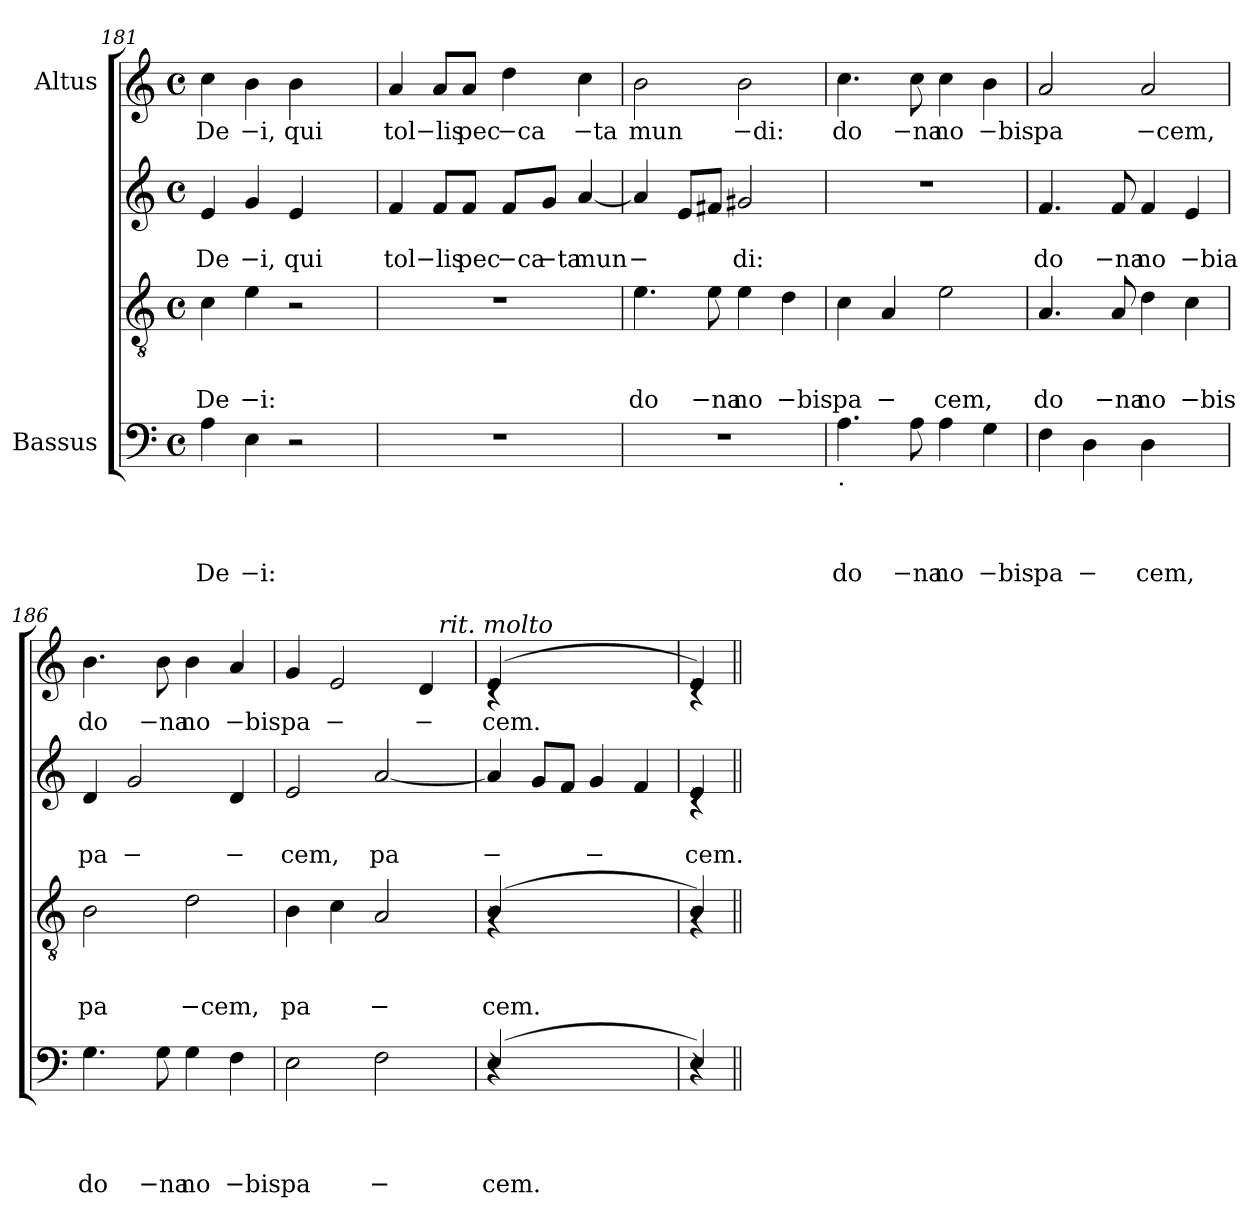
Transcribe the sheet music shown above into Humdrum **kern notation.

**kern	**text	**text	**text	**text	**kern	**text	**text	**text	**kern	**text	**text	**kern	**text
*part4	*part4	*part4	*part4	*part4	*part3	*part3	*part3	*part3	*part2	*part2	*part2	*part1	*part1
*staff4	*staff4	*staff4	*staff4	*staff4	*staff3	*staff3	*staff3	*staff3	*staff2	*staff2	*staff2	*staff1	*staff1
*I"Bassus	*	*	*	*	*	*	*	*	*	*	*	*I"Altus	*
*clefF4	*	*	*	*	*clefGv2	*	*	*	*clefG2	*	*	*clefG2	*
*k[]	*	*	*	*	*k[]	*	*	*	*k[]	*	*	*k[]	*
*C:	*	*	*	*	*C:	*	*	*	*C:	*	*	*C:	*
*M4/4	*	*	*	*	*M4/4	*	*	*	*M4/4	*	*	*M4/4	*
*met(c)	*	*	*	*	*met(c)	*	*	*	*met(c)	*	*	*met(c)	*
=181	=181	=181	=181	=181	=181	=181	=181	=181	=181	=181	=181	=181	=181
!	!	!	!	!LO:LY:b	!	!	!	!LO:LY:b	!	!	!LO:LY:b	!	!LO:LY:b
4A\	.	.	.	De	4c\	.	.	De	4e/	.	De	4cc\	De
!	!	!	!	!LO:LY:b:rj	!	!	!	!LO:LY:b:rj	!	!	!LO:LY:b:rj	!	!LO:LY:b:rj
4E\	.	.	.	−i:	4e\	.	.	−i:	4g/	.	−i,	4b\	−i,
!	!	!	!	!	!	!	!	!	!	!	!LO:LY:b	!	!LO:LY:b
2r	.	.	.	.	2r	.	.	.	4e/	.	qui	4b\	qui
.	.	.	.	.	.	.	.	.	4ryy	.	.	4ryy	.
=182	=182	=182	=182	=182	=182	=182	=182	=182	=182	=182	=182	=182	=182
!	!	!	!	!	!	!	!	!	!	!	!LO:LY:b	!	!LO:LY:b
1r	.	.	.	.	1r	.	.	.	4f/	.	tol	4a/	tol
!	!	!	!	!	!	!	!	!	!	!	!LO:LY:b:rj	!	!LO:LY:b:rj
.	.	.	.	.	.	.	.	.	8f/L	.	−lis	8a/L	−lis
!	!	!	!	!	!	!	!	!	!	!	!LO:LY:b	!	!LO:LY:b
.	.	.	.	.	.	.	.	.	8f/J	.	pec	8a/J	pec
!	!	!	!	!	!	!	!	!	!	!	!LO:LY:b:rj	!	!LO:LY:b:rj
.	.	.	.	.	.	.	.	.	8f/L	.	−ca	4dd\	−ca
!	!	!	!	!	!	!	!	!	!	!	!LO:LY:b:rj	!	!
.	.	.	.	.	.	.	.	.	8g/J	.	−ta	.	.
!	!	!	!	!	!	!	!	!	!	!	!LO:LY:b	!	!LO:LY:b:rj
.	.	.	.	.	.	.	.	.	[<4a/	.	mun	4cc\	−ta
=183	=183	=183	=183	=183	=183	=183	=183	=183	=183	=183	=183	=183	=183
!	!	!	!	!	!	!	!	!LO:LY:b	!	!	!LO:LY:b	!	!LO:LY:b
1r	.	.	.	.	4.e\	.	.	do	4a/]	.	−	2b\	mun
.	.	.	.	.	.	.	.	.	8e/L	.	.	.	.
!	!	!	!	!	!	!	!	!LO:LY:b:rj	!	!	!	!	!
.	.	.	.	.	8e\	.	.	−na	8f#X/J	.	.	.	.
!	!	!	!	!	!	!	!	!LO:LY:b	!	!	!LO:LY:b	!	!LO:LY:b:rj
.	.	.	.	.	4e\	.	.	no	2g#X/	.	di:	2b\	−di:
!	!	!	!	!	!	!	!	!LO:LY:b:rj	!	!	!	!	!
.	.	.	.	.	4d\	.	.	−bis	.	.	.	.	.
!!LO:PB:g=z
=184	=184	=184	=184	=184	=184	=184	=184	=184	=184	=184	=184	=184	=184
!LO:TX:b:t=.	!	!	!	!	!	!	!	!	!	!	!	!	!
!	!	!	!	!LO:LY:b	!	!	!	!LO:LY:b	!	!	!	!	!LO:LY:b
4.A\	.	.	.	do	4c\	.	.	pa	1r	.	.	4.cc\	do
!	!	!	!	!	!	!	!	!LO:LY:b	!	!	!	!	!
.	.	.	.	.	4A/	.	.	−	.	.	.	.	.
!	!	!	!	!LO:LY:b:rj	!	!	!	!	!	!	!	!	!LO:LY:b:rj
8A\	.	.	.	−na	.	.	.	.	.	.	.	8cc\	−na
!	!	!	!	!LO:LY:b	!	!	!	!LO:LY:b	!	!	!	!	!LO:LY:b
4A\	.	.	.	no	2e\	.	.	cem,	.	.	.	4cc\	no
!	!	!	!	!LO:LY:b:rj	!	!	!	!	!	!	!	!	!LO:LY:b:rj
4G\	.	.	.	−bis	.	.	.	.	.	.	.	4b\	−bis
=185	=185	=185	=185	=185	=185	=185	=185	=185	=185	=185	=185	=185	=185
!	!	!	!	!LO:LY:b	!	!	!	!LO:LY:b	!	!	!LO:LY:b	!	!LO:LY:b
4F\	.	.	.	pa	4.A/	.	.	do	4.f/	.	do	2a/	pa
!	!	!	!	!LO:LY:b	!	!	!	!	!	!	!	!	!
4D\	.	.	.	−	.	.	.	.	.	.	.	.	.
!	!	!	!	!	!	!	!	!LO:LY:b:rj	!	!	!LO:LY:b:rj	!	!
.	.	.	.	.	8A/	.	.	−na	8f/	.	−na	.	.
!	!	!	!	!LO:LY:b	!	!	!	!LO:LY:b	!	!	!LO:LY:b	!	!LO:LY:b:rj
4D\	.	.	.	cem,	4d\	.	.	no	4f/	.	no	2a/	−cem,
!	!	!	!	!	!	!	!	!LO:LY:b:rj	!	!	!LO:LY:b:rj	!	!
4ryy	.	.	.	.	4c\	.	.	−bis	4e/	.	−bia	.	.
=186	=186	=186	=186	=186	=186	=186	=186	=186	=186	=186	=186	=186	=186
!	!	!	!	!LO:LY:b	!	!	!	!LO:LY:b	!	!	!LO:LY:b	!	!LO:LY:b
4.G\	.	.	.	do	2B\	.	.	pa	4d/	.	pa	4.b\	do
!	!	!	!	!	!	!	!	!	!	!	!LO:LY:b	!	!
.	.	.	.	.	.	.	.	.	2g/	.	−	.	.
!	!	!	!	!LO:LY:b:rj	!	!	!	!	!	!	!	!	!LO:LY:b:rj
8G\	.	.	.	−na	.	.	.	.	.	.	.	8b\	−na
!	!	!	!	!LO:LY:b	!	!	!	!LO:LY:b:rj	!	!	!	!	!LO:LY:b
4G\	.	.	.	no	2d\	.	.	−cem,	.	.	.	4b\	no
!	!	!	!	!LO:LY:b:rj	!	!	!	!	!	!	!LO:LY:b	!	!LO:LY:b:rj
4F\	.	.	.	−bis	.	.	.	.	4d/	.	−	4a/	−bis
=187	=187	=187	=187	=187	=187	=187	=187	=187	=187	=187	=187	=187	=187
!	!	!	!	!LO:LY:b	!	!	!	!LO:LY:b	!	!	!LO:LY:b	!	!LO:LY:b
*	*	*	*	*	*	*	*	*	*	*	*	*^	*
2E\	.	.	.	pa	4B\	.	.	pa	2e/	.	cem,	4g/	2ryy	pa
!	!	!	!	!	!	!	!	!	!	!	!	!	!	!LO:LY:b
.	.	.	.	.	4c\	.	.	.	.	.	.	2e/	.	−
!	!	!	!	!LO:LY:b	!	!	!	!LO:LY:b	!	!	!LO:LY:b	!	!	!
2F\	.	.	.	−	2A/	.	.	−	[<2a/	.	pa	.	4ryy	.
!	!	!	!	!	!	!	!	!	!	!	!	!	!	!LO:LY:b
.	.	.	.	.	.	.	.	.	.	.	.	4d/	16ryy	−
!	!	!	!	!	!	!	!	!	!	!	!	!	!LO:TX:a:i:t=rit. molto	!
.	.	.	.	.	.	.	.	.	.	.	.	.	8.ryy	.
=188	=188	=188	=188	=188	=188	=188	=188	=188	=188	=188	=188	=188	=188	=188
!LO:N:head=solid	!	!	!	!LO:LY:b	!LO:N:head=solid	!	!	!LO:LY:b	!	!	!LO:LY:b	!LO:N:head=solid	!	!LO:LY:b
*^	*	*	*	*	*^	*	*	*	*	*	*	*	*	*
(4E/	4rC	.	.	.	cem.	(4B/	4rG	.	.	cem.	4a/]	.	−	(<4e/	4rc	cem.
2.ryy	2.ryy	.	.	.	.	2.ryy	2.ryy	.	.	.	8g/L	.	.	2.ryy	2.ryy	.
.	.	.	.	.	.	.	.	.	.	.	8f/J	.	.	.	.	.
!	!	!	!	!	!	!	!	!	!	!	!	!	!LO:LY:b	!	!	!
.	.	.	.	.	.	.	.	.	.	.	4g/	.	−	.	.	.
.	.	.	.	.	.	.	.	.	.	.	4f/	.	.	.	.	.
=189	=189	=189	=189	=189	=189	=189	=189	=189	=189	=189	=189	=189	=189	=189	=189	=189
!LO:N:head=solid	!	!	!	!	!	!LO:N:head=solid	!	!	!	!	!LO:N:head=solid	!	!LO:LY:b	!LO:N:head=solid	!	!
*	*	*	*	*	*	*	*	*	*	*	*^	*	*	*	*	*
4E/)	4rC	.	.	.	.	4B/)	4rG	.	.	.	4e/	4rc	.	cem.	4e/)	4rc	.
*v	*v	*	*	*	*	*	*	*	*	*	*v	*v	*	*	*v	*v	*
*	*	*	*	*	*v	*v	*	*	*	*	*	*	*	*
=||	=||	=||	=||	=||	=||	=||	=||	=||	=||	=||	=||	=||	=||
*-	*-	*-	*-	*-	*-	*-	*-	*-	*-	*-	*-	*-	*-
